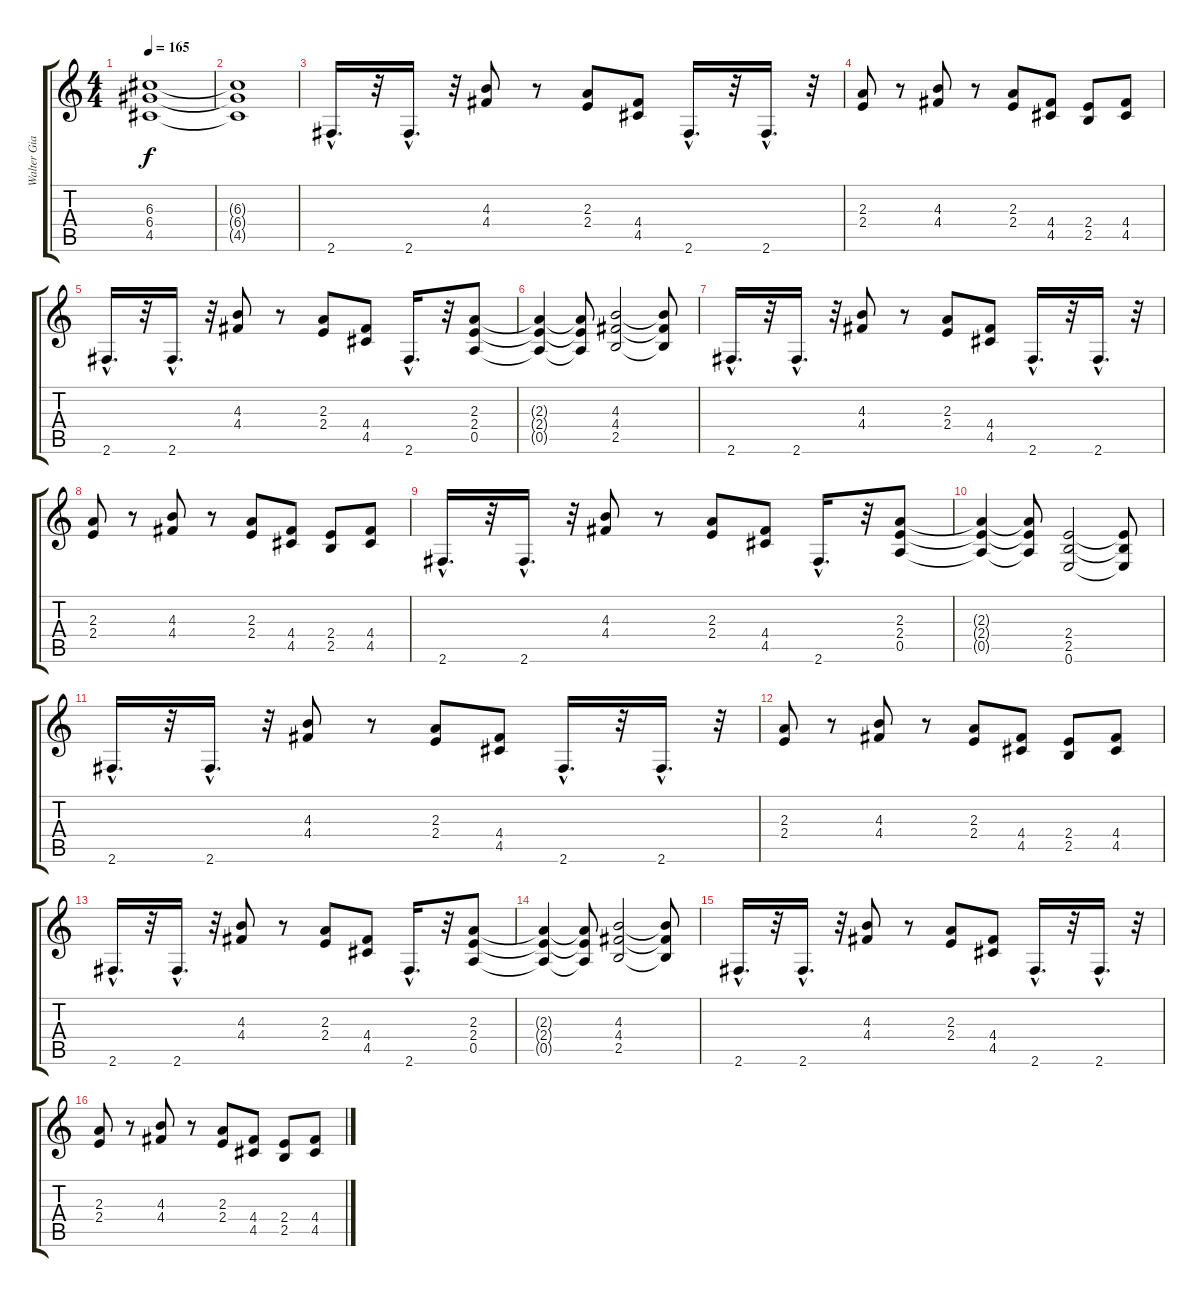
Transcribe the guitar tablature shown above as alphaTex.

\track ("Walter Giardino-2" "Walter Gia") {instrument distortionguitar}
\staff {score tabs}
\tuning (E4 B3 G3 D3 A2 E2) {hide}
\ts (4 4)
\tempo 165
\clef g2
\ks c
(6.3{t} 6.4{t} 4.5{t}).1{dy f} |
(6.3{t} 6.4{t} 4.5{t}).1 |
2.6{hac}.16{d} r.32 2.6{hac}.16{d} r.32 (4.3 4.4).8 r.8 (2.3 2.4).8 (4.4 4.5).8 2.6{hac}.16{d} r.32 2.6{hac}.16{d} r.32 |
(2.3 2.4).8 r.8 (4.3 4.4).8 r.8 (2.3 2.4).8 (4.4 4.5).8 (2.4 2.5).8 (4.4 4.5).8 |
2.6{hac}.16{d} r.32 2.6{hac}.16{d} r.32 (4.3 4.4).8 r.8 (2.3 2.4).8 (4.4 4.5).8 2.6{hac}.16{d} r.32 (2.3 2.4 0.5).8 |
(2.3{t} 2.4{t} 0.5{t}).4 (2.3{t} 2.4{t} 0.5{t}).8 (4.3 4.4 2.5).2 (4.3{t} 4.4{t} 2.5{t}).8 |
2.6{hac}.16{d} r.32 2.6{hac}.16{d} r.32 (4.3 4.4).8 r.8 (2.3 2.4).8 (4.4 4.5).8 2.6{hac}.16{d} r.32 2.6{hac}.16{d} r.32 |
(2.3 2.4).8 r.8 (4.3 4.4).8 r.8 (2.3 2.4).8 (4.4 4.5).8 (2.4 2.5).8 (4.4 4.5).8 |
2.6{hac}.16{d} r.32 2.6{hac}.16{d} r.32 (4.3 4.4).8 r.8 (2.3 2.4).8 (4.4 4.5).8 2.6{hac}.16{d} r.32 (2.3 2.4 0.5).8 |
(2.3{t} 2.4{t} 0.5{t}).4 (2.3{t} 2.4{t} 0.5{t}).8 (2.4 2.5 0.6).2 (2.4{t} 2.5{t} 0.6{t}).8 |
2.6{hac}.16{d} r.32 2.6{hac}.16{d} r.32 (4.3 4.4).8 r.8 (2.3 2.4).8 (4.4 4.5).8 2.6{hac}.16{d} r.32 2.6{hac}.16{d} r.32 |
(2.3 2.4).8 r.8 (4.3 4.4).8 r.8 (2.3 2.4).8 (4.4 4.5).8 (2.4 2.5).8 (4.4 4.5).8 |
2.6{hac}.16{d} r.32 2.6{hac}.16{d} r.32 (4.3 4.4).8 r.8 (2.3 2.4).8 (4.4 4.5).8 2.6{hac}.16{d} r.32 (2.3 2.4 0.5).8 |
(2.3{t} 2.4{t} 0.5{t}).4 (2.3{t} 2.4{t} 0.5{t}).8 (4.3 4.4 2.5).2 (4.3{t} 4.4{t} 2.5{t}).8 |
2.6{hac}.16{d} r.32 2.6{hac}.16{d} r.32 (4.3 4.4).8 r.8 (2.3 2.4).8 (4.4 4.5).8 2.6{hac}.16{d} r.32 2.6{hac}.16{d} r.32 |
(2.3 2.4).8 r.8 (4.3 4.4).8 r.8 (2.3 2.4).8 (4.4 4.5).8 (2.4 2.5).8 (4.4 4.5).8
